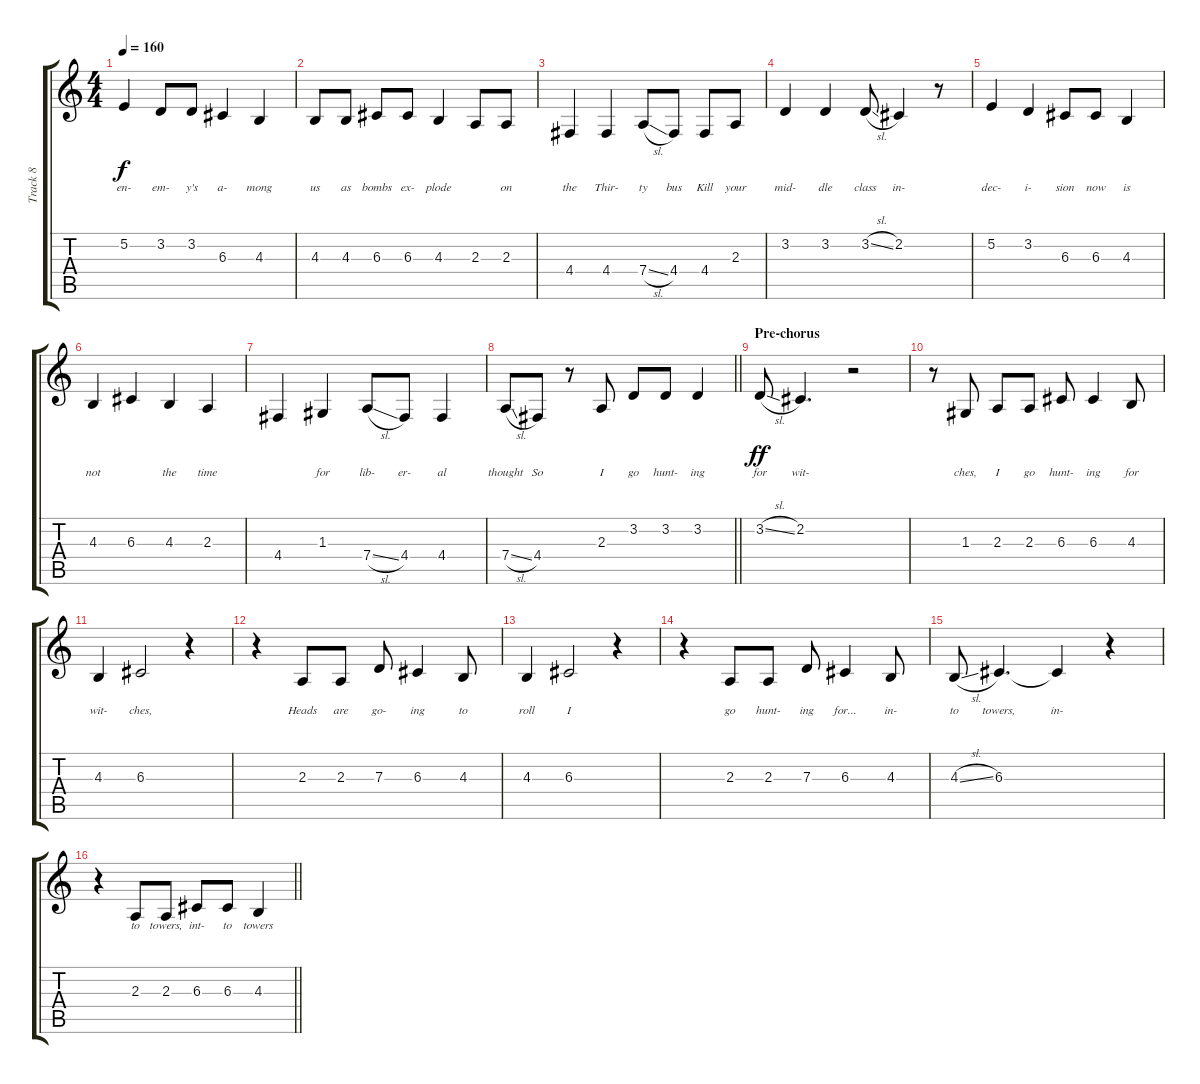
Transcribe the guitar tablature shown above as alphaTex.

\track ("Track 8" "Track 8") {instrument tenorsax}
\staff {score tabs}
\tuning (E4 B3 G3 D3 A2 E2) {hide}
\ts (4 4)
\tempo 160
\clef g2
\ks c
5.2.4{lyrics (0 "en-") lyrics (1 "") lyrics (2 "") lyrics (3 "") lyrics (4 "") dy f} 3.2.8{lyrics (0 "em-") lyrics (1 "") lyrics (2 "") lyrics (3 "") lyrics (4 "")} 3.2.8{lyrics (0 "y's") lyrics (1 "") lyrics (2 "") lyrics (3 "") lyrics (4 "")} 6.3.4{lyrics (0 "a-") lyrics (1 "") lyrics (2 "") lyrics (3 "") lyrics (4 "")} 4.3.4{lyrics (0 "mong") lyrics (1 "") lyrics (2 "") lyrics (3 "") lyrics (4 "")} |
4.3.8{lyrics (0 "us") lyrics (1 "") lyrics (2 "") lyrics (3 "") lyrics (4 "")} 4.3.8{lyrics (0 "as") lyrics (1 "") lyrics (2 "") lyrics (3 "") lyrics (4 "")} 6.3.8{lyrics (0 "bombs") lyrics (1 "") lyrics (2 "") lyrics (3 "") lyrics (4 "")} 6.3.8{lyrics (0 "ex-") lyrics (1 "") lyrics (2 "") lyrics (3 "") lyrics (4 "")} 4.3.4{lyrics (0 "plode") lyrics (1 "") lyrics (2 "") lyrics (3 "") lyrics (4 "")} 2.3.8{lyrics (0 "") lyrics (1 "") lyrics (2 "") lyrics (3 "") lyrics (4 "")} 2.3.8{lyrics (0 "on") lyrics (1 "") lyrics (2 "") lyrics (3 "") lyrics (4 "")} |
4.4.4{lyrics (0 "the") lyrics (1 "") lyrics (2 "") lyrics (3 "") lyrics (4 "")} 4.4.4{lyrics (0 "Thir-") lyrics (1 "") lyrics (2 "") lyrics (3 "") lyrics (4 "")} 7.4{sl}.8{lyrics (0 "ty") lyrics (1 "") lyrics (2 "") lyrics (3 "") lyrics (4 "")} 4.4.8{lyrics (0 "bus") lyrics (1 "") lyrics (2 "") lyrics (3 "") lyrics (4 "")} 4.4.8{lyrics (0 "Kill") lyrics (1 "") lyrics (2 "") lyrics (3 "") lyrics (4 "")} 2.3.8{lyrics (0 "your") lyrics (1 "") lyrics (2 "") lyrics (3 "") lyrics (4 "")} |
3.2.4{lyrics (0 "mid-") lyrics (1 "") lyrics (2 "") lyrics (3 "") lyrics (4 "")} 3.2.4{lyrics (0 "dle") lyrics (1 "") lyrics (2 "") lyrics (3 "") lyrics (4 "")} 3.2{sl}.8{lyrics (0 "class") lyrics (1 "") lyrics (2 "") lyrics (3 "") lyrics (4 "")} 2.2.4{lyrics (0 "in-") lyrics (1 "") lyrics (2 "") lyrics (3 "") lyrics (4 "")} r.8 |
5.2.4{lyrics (0 "dec-") lyrics (1 "") lyrics (2 "") lyrics (3 "") lyrics (4 "")} 3.2.4{lyrics (0 "i-") lyrics (1 "") lyrics (2 "") lyrics (3 "") lyrics (4 "")} 6.3.8{lyrics (0 "sion") lyrics (1 "") lyrics (2 "") lyrics (3 "") lyrics (4 "")} 6.3.8{lyrics (0 "now") lyrics (1 "") lyrics (2 "") lyrics (3 "") lyrics (4 "")} 4.3.4{lyrics (0 "is") lyrics (1 "") lyrics (2 "") lyrics (3 "") lyrics (4 "")} |
4.3.4{lyrics (0 "not") lyrics (1 "") lyrics (2 "") lyrics (3 "") lyrics (4 "")} 6.3.4{lyrics (0 "") lyrics (1 "") lyrics (2 "") lyrics (3 "") lyrics (4 "")} 4.3.4{lyrics (0 "the") lyrics (1 "") lyrics (2 "") lyrics (3 "") lyrics (4 "")} 2.3.4{lyrics (0 "time") lyrics (1 "") lyrics (2 "") lyrics (3 "") lyrics (4 "")} |
4.4.4{lyrics (0 "") lyrics (1 "") lyrics (2 "") lyrics (3 "") lyrics (4 "")} 1.3.4{lyrics (0 "for") lyrics (1 "") lyrics (2 "") lyrics (3 "") lyrics (4 "")} 7.4{sl}.8{lyrics (0 "lib-") lyrics (1 "") lyrics (2 "") lyrics (3 "") lyrics (4 "")} 4.4.8{lyrics (0 "er-") lyrics (1 "") lyrics (2 "") lyrics (3 "") lyrics (4 "")} 4.4.4{lyrics (0 "al") lyrics (1 "") lyrics (2 "") lyrics (3 "") lyrics (4 "")} |
\barLineRight lightlight
7.4{sl}.8{lyrics (0 "thought") lyrics (1 "") lyrics (2 "") lyrics (3 "") lyrics (4 "")} 4.4.8{lyrics (0 "So") lyrics (1 "") lyrics (2 "") lyrics (3 "") lyrics (4 "")} r.8 2.3.8{lyrics (0 "I") lyrics (1 "") lyrics (2 "") lyrics (3 "") lyrics (4 "")} 3.2.8{lyrics (0 "go") lyrics (1 "") lyrics (2 "") lyrics (3 "") lyrics (4 "")} 3.2.8{lyrics (0 "hunt-") lyrics (1 "") lyrics (2 "") lyrics (3 "") lyrics (4 "")} 3.2.4{lyrics (0 "ing") lyrics (1 "") lyrics (2 "") lyrics (3 "") lyrics (4 "")} |
\section ("" "Pre-chorus")
3.2{sl}.8{lyrics (0 "for") lyrics (1 "") lyrics (2 "") lyrics (3 "") lyrics (4 "") dy ff} 2.2.4{d lyrics (0 "wit-") lyrics (1 "") lyrics (2 "") lyrics (3 "") lyrics (4 "")} r.2 |
r.8 1.3.8{lyrics (0 "ches,") lyrics (1 "") lyrics (2 "") lyrics (3 "") lyrics (4 "")} 2.3.8{lyrics (0 "I") lyrics (1 "") lyrics (2 "") lyrics (3 "") lyrics (4 "")} 2.3.8{lyrics (0 "go") lyrics (1 "") lyrics (2 "") lyrics (3 "") lyrics (4 "")} 6.3.8{lyrics (0 "hunt-") lyrics (1 "") lyrics (2 "") lyrics (3 "") lyrics (4 "")} 6.3.4{lyrics (0 "ing") lyrics (1 "") lyrics (2 "") lyrics (3 "") lyrics (4 "")} 4.3.8{lyrics (0 "for") lyrics (1 "") lyrics (2 "") lyrics (3 "") lyrics (4 "")} |
4.3.4{lyrics (0 "wit-") lyrics (1 "") lyrics (2 "") lyrics (3 "") lyrics (4 "")} 6.3.2{lyrics (0 "ches,") lyrics (1 "") lyrics (2 "") lyrics (3 "") lyrics (4 "")} r.4 |
r.4 2.3.8{lyrics (0 "Heads") lyrics (1 "") lyrics (2 "") lyrics (3 "") lyrics (4 "")} 2.3.8{lyrics (0 "are") lyrics (1 "") lyrics (2 "") lyrics (3 "") lyrics (4 "")} 7.3.8{lyrics (0 "go-") lyrics (1 "") lyrics (2 "") lyrics (3 "") lyrics (4 "")} 6.3.4{lyrics (0 "ing") lyrics (1 "") lyrics (2 "") lyrics (3 "") lyrics (4 "")} 4.3.8{lyrics (0 "to") lyrics (1 "") lyrics (2 "") lyrics (3 "") lyrics (4 "")} |
4.3.4{lyrics (0 "roll") lyrics (1 "") lyrics (2 "") lyrics (3 "") lyrics (4 "")} 6.3.2{lyrics (0 "I") lyrics (1 "") lyrics (2 "") lyrics (3 "") lyrics (4 "")} r.4 |
r.4 2.3.8{lyrics (0 "go") lyrics (1 "") lyrics (2 "") lyrics (3 "") lyrics (4 "")} 2.3.8{lyrics (0 "hunt-") lyrics (1 "") lyrics (2 "") lyrics (3 "") lyrics (4 "")} 7.3.8{lyrics (0 "ing") lyrics (1 "") lyrics (2 "") lyrics (3 "") lyrics (4 "")} 6.3.4{lyrics (0 "for...") lyrics (1 "") lyrics (2 "") lyrics (3 "") lyrics (4 "")} 4.3.8{lyrics (0 "in-") lyrics (1 "") lyrics (2 "") lyrics (3 "") lyrics (4 "")} |
4.3{sl}.8{lyrics (0 "to") lyrics (1 "") lyrics (2 "") lyrics (3 "") lyrics (4 "")} 6.3.4{d lyrics (0 "towers,") lyrics (1 "") lyrics (2 "") lyrics (3 "") lyrics (4 "")} 6.3{t}.4{lyrics (0 "in-") lyrics (1 "") lyrics (2 "") lyrics (3 "") lyrics (4 "")} r.4 |
\barLineRight lightlight
r.4 2.3.8{lyrics (0 "to") lyrics (1 "") lyrics (2 "") lyrics (3 "") lyrics (4 "")} 2.3.8{lyrics (0 "towers,") lyrics (1 "") lyrics (2 "") lyrics (3 "") lyrics (4 "")} 6.3.8{lyrics (0 "int-") lyrics (1 "") lyrics (2 "") lyrics (3 "") lyrics (4 "")} 6.3.8{lyrics (0 "to") lyrics (1 "") lyrics (2 "") lyrics (3 "") lyrics (4 "")} 4.3.4{lyrics (0 "towers") lyrics (1 "") lyrics (2 "") lyrics (3 "") lyrics (4 "")}
